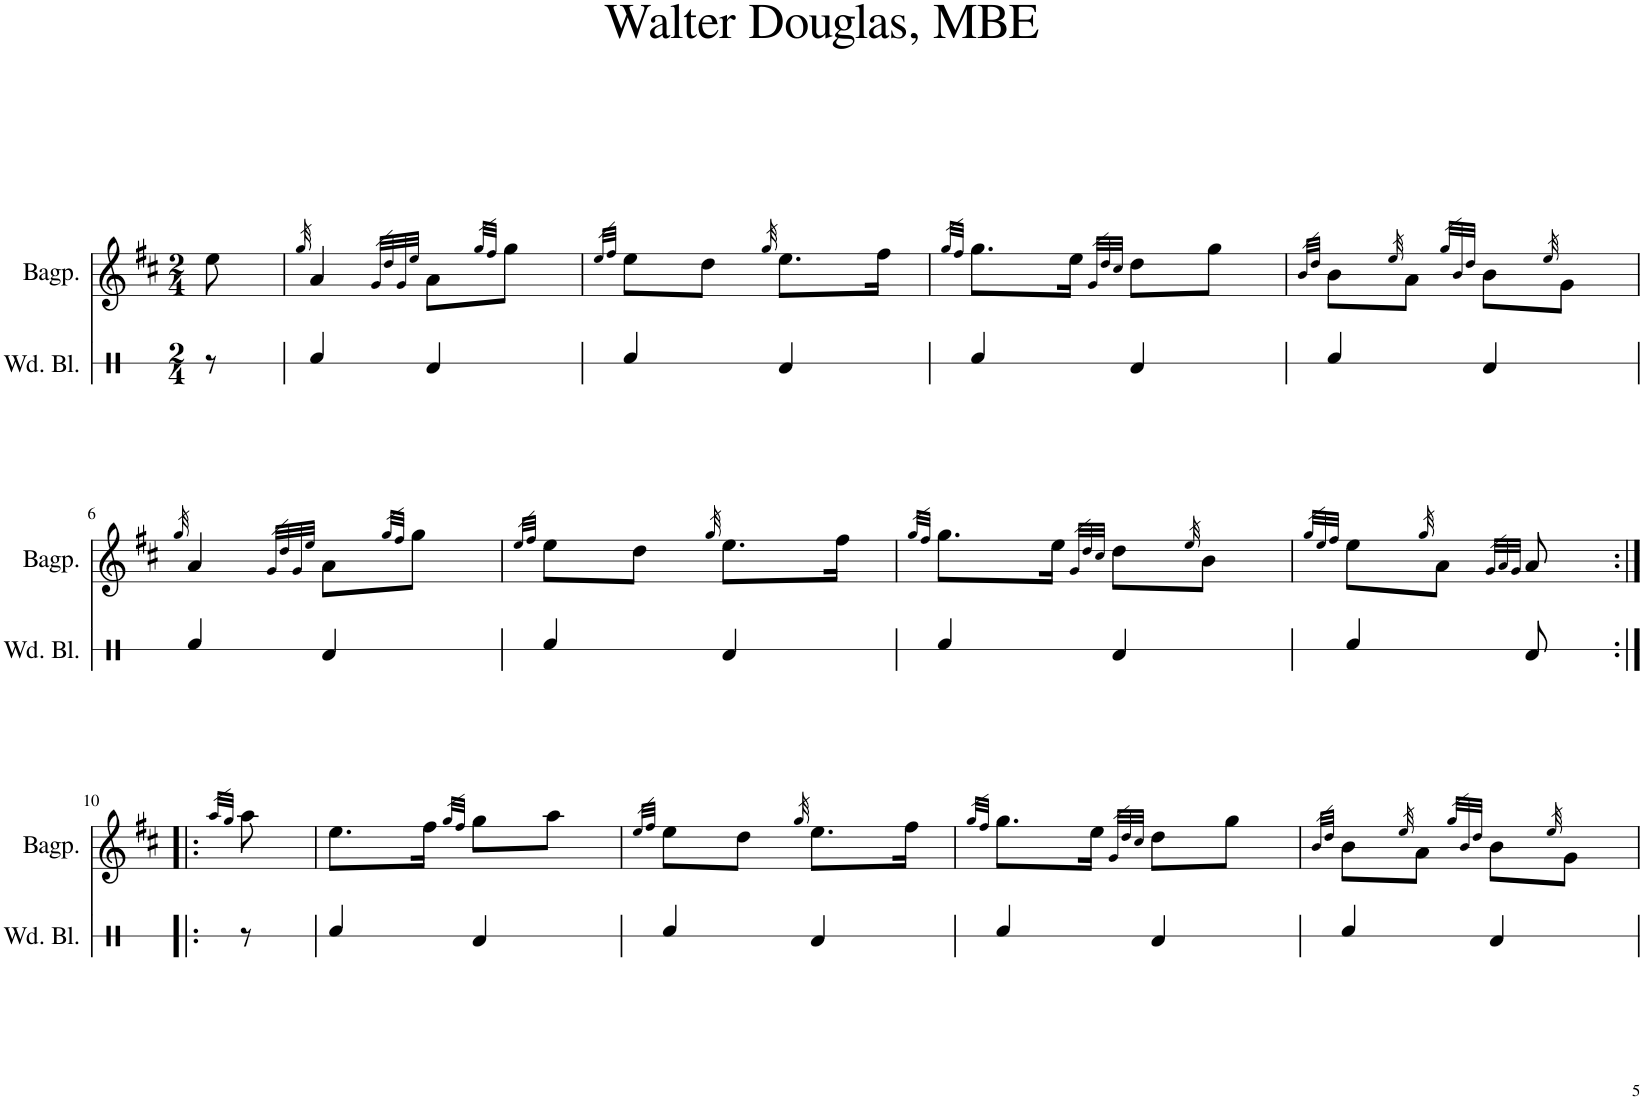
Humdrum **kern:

**kern	**kern
*part2	*part1
*staff2	*staff1
*I"Wood Blocks	*I"Bagpipe
*I'Wd. Bl.	*I'Bagp.
!!LO:PB:g=z
*stria1	*
*clefX	*clefG2
*k[]	*k[f#c#]
*	*D:
*M2/4	*M2/4
=1	=1
8r	8ee\
=2	=2
.	32qgg/
4Rf/	4a/
.	32qg/LLL
.	32qdd/
.	32qg/
.	32qee/JJJ
4Rd/	8a\L
.	32qgg/LLL
.	32qff#/JJJ
.	8gg\J
=3	=3
.	32qee/LLL
.	32qff#/JJJ
4Rf/	8ee\L
.	8dd\J
.	32qgg/
4Rd/	8.ee\L
.	16ff#\Jk
=4	=4
.	32qgg/LLL
.	32qff#/JJJ
4Rf/	8.gg\L
.	16ee\Jk
.	32qg/LLL
.	32qdd/
.	32qcc#/JJJ
4Rd/	8dd\L
.	8gg\J
=5	=5
.	32qb/LLL
.	32qdd/JJJ
4Rf/	8b\L
.	32qee/
.	8a\J
.	32qgg/LLL
.	32qb/
.	32qdd/JJJ
4Rd/	8b\L
.	32qee/
.	8g\J
!!LO:LB:g=z
=6	=6
.	32qgg/
4Rf/	4a/
.	32qg/LLL
.	32qdd/
.	32qg/
.	32qee/JJJ
4Rd/	8a\L
.	32qgg/LLL
.	32qff#/JJJ
.	8gg\J
=7	=7
.	32qee/LLL
.	32qff#/JJJ
4Rf/	8ee\L
.	8dd\J
.	32qgg/
4Rd/	8.ee\L
.	16ff#\Jk
=8	=8
.	32qgg/LLL
.	32qff#/JJJ
4Rf/	8.gg\L
.	16ee\Jk
.	32qg/LLL
.	32qdd/
.	32qcc#/JJJ
4Rd/	8dd\L
.	32qee/
.	8b\J
=9	=9
.	32qgg/LLL
.	32qee/
.	32qff#/JJJ
4Rf/	8ee\L
.	32qgg/
.	8a\J
.	32qg/LLL
.	32qa/
.	32qg/JJJ
8Rd/	8a/
!!LO:LB:g=z
=10:|!|:	=10:|!|:
.	32qaa/LLL
.	32qgg/JJJ
8r	8aa\
=11	=11
4Rf/	8.ee\L
.	16ff#\Jk
.	32qgg/LLL
.	32qff#/JJJ
4Rd/	8gg\L
.	8aa\J
=12	=12
.	32qee/LLL
.	32qff#/JJJ
4Rf/	8ee\L
.	8dd\J
.	32qgg/
4Rd/	8.ee\L
.	16ff#\Jk
=13	=13
.	32qgg/LLL
.	32qff#/JJJ
4Rf/	8.gg\L
.	16ee\Jk
.	32qg/LLL
.	32qdd/
.	32qcc#/JJJ
4Rd/	8dd\L
.	8gg\J
=14	=14
.	32qb/LLL
.	32qdd/JJJ
4Rf/	8b\L
.	32qee/
.	8a\J
.	32qgg/LLL
.	32qb/
.	32qdd/JJJ
4Rd/	8b\L
.	32qee/
.	8g\J
=	=
*-	*-
